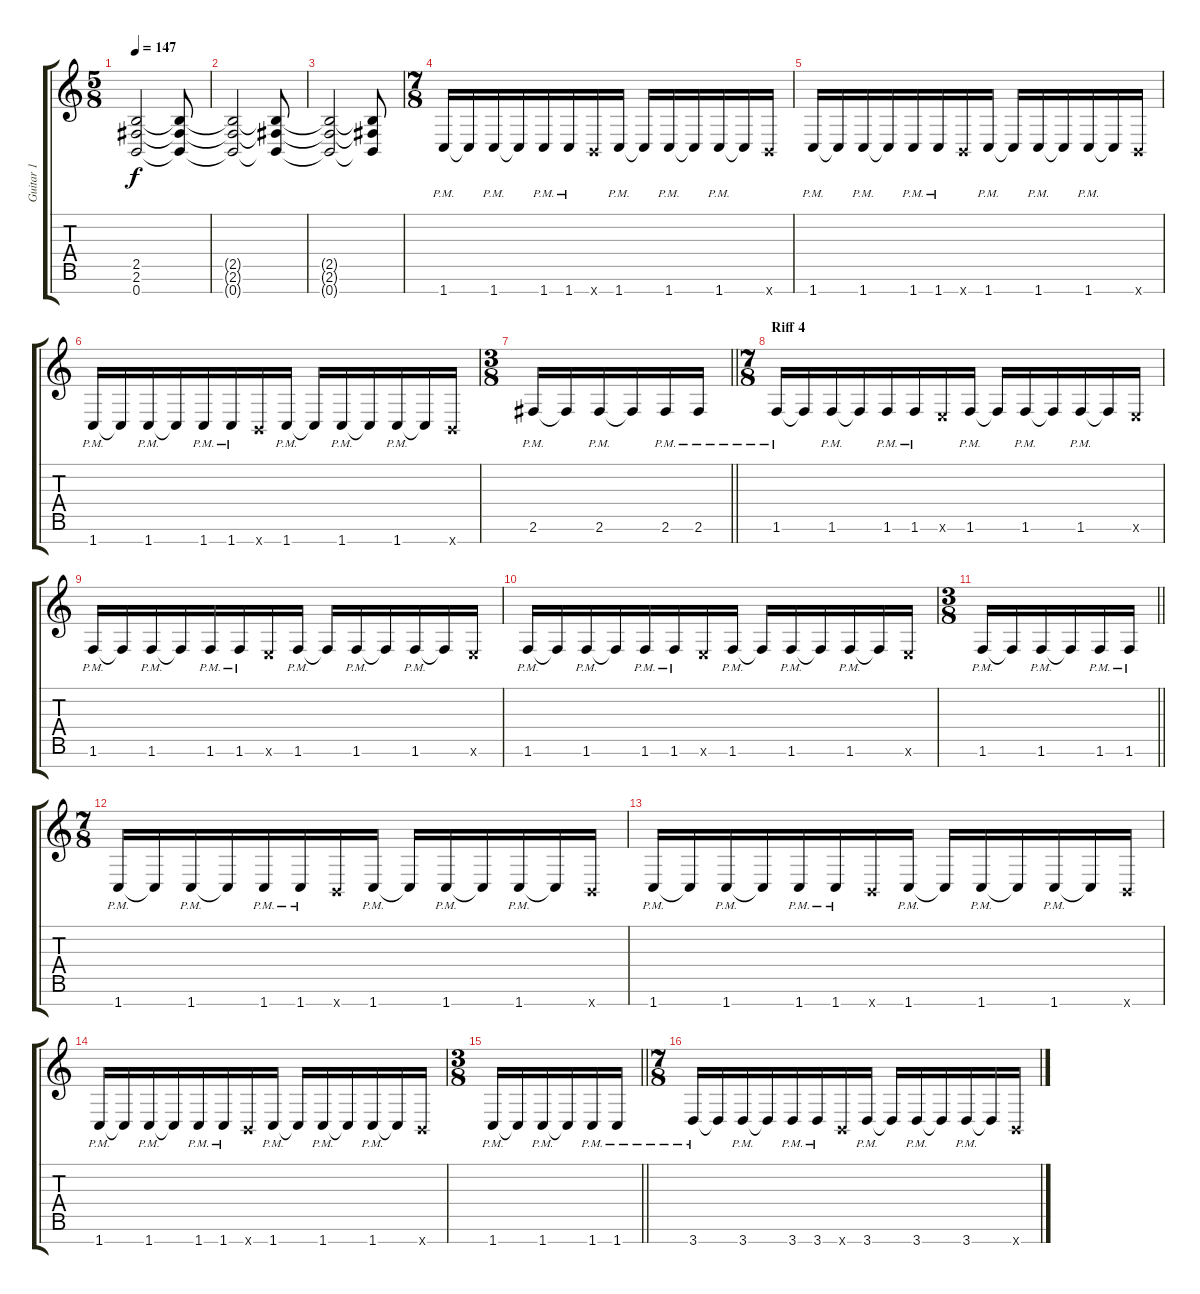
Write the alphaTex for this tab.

\track ("Guitar 1" "Guitar 1") {instrument distortionguitar}
\staff {score tabs}
\tuning (E4 B3 G3 D3 A2 E2 B1) {hide}
\ts (5 8)
\tempo 147
\clef g2
\ks c
(2.5{t} 2.6{t} 0.7{t}).2{dy f} (2.5{t} 2.6{t} 0.7{t}).8 |
(2.5{t} 2.6{t} 0.7{t}).2 (2.5{t} 2.6{t} 0.7{t}).8 |
(2.5{t} 2.6{t} 0.7{t}).2 (2.5{t} 2.6{t} 0.7{t}).8 |
\ts (7 8)
1.7{pm}.16 1.7{t}.16 1.7{pm}.16 1.7{t}.16 1.7{pm}.16 1.7{pm}.16 0.7{x}.16 1.7{pm}.16 1.7{t}.16 1.7{pm}.16 1.7{t}.16 1.7{pm}.16 1.7{t}.16 0.7{x}.16 |
1.7{pm}.16 1.7{t}.16 1.7{pm}.16 1.7{t}.16 1.7{pm}.16 1.7{pm}.16 0.7{x}.16 1.7{pm}.16 1.7{t}.16 1.7{pm}.16 1.7{t}.16 1.7{pm}.16 1.7{t}.16 0.7{x}.16 |
1.7{pm}.16 1.7{t}.16 1.7{pm}.16 1.7{t}.16 1.7{pm}.16 1.7{pm}.16 0.7{x}.16 1.7{pm}.16 1.7{t}.16 1.7{pm}.16 1.7{t}.16 1.7{pm}.16 1.7{t}.16 0.7{x}.16 |
\ts (3 8)
\barLineRight lightlight
2.6{pm}.16 2.6{t}.16 2.6{pm}.16 2.6{t}.16 2.6{pm}.16 2.6{pm}.16 |
\ts (7 8)
\section ("" "Riff 4")
1.6{pm}.16 1.6{t}.16 1.6{pm}.16 1.6{t}.16 1.6{pm}.16 1.6{pm}.16 0.6{x}.16 1.6{pm}.16 1.6{t}.16 1.6{pm}.16 1.6{t}.16 1.6{pm}.16 1.6{t}.16 0.6{x}.16 |
1.6{pm}.16 1.6{t}.16 1.6{pm}.16 1.6{t}.16 1.6{pm}.16 1.6{pm}.16 0.6{x}.16 1.6{pm}.16 1.6{t}.16 1.6{pm}.16 1.6{t}.16 1.6{pm}.16 1.6{t}.16 0.6{x}.16 |
1.6{pm}.16 1.6{t}.16 1.6{pm}.16 1.6{t}.16 1.6{pm}.16 1.6{pm}.16 0.6{x}.16 1.6{pm}.16 1.6{t}.16 1.6{pm}.16 1.6{t}.16 1.6{pm}.16 1.6{t}.16 0.6{x}.16 |
\ts (3 8)
\barLineRight lightlight
1.6{pm}.16 1.6{t}.16 1.6{pm}.16 1.6{t}.16 1.6{pm}.16 1.6{pm}.16 |
\ts (7 8)
1.7{pm}.16 1.7{t}.16 1.7{pm}.16 1.7{t}.16 1.7{pm}.16 1.7{pm}.16 0.7{x}.16 1.7{pm}.16 1.7{t}.16 1.7{pm}.16 1.7{t}.16 1.7{pm}.16 1.7{t}.16 0.7{x}.16 |
1.7{pm}.16 1.7{t}.16 1.7{pm}.16 1.7{t}.16 1.7{pm}.16 1.7{pm}.16 0.7{x}.16 1.7{pm}.16 1.7{t}.16 1.7{pm}.16 1.7{t}.16 1.7{pm}.16 1.7{t}.16 0.7{x}.16 |
1.7{pm}.16 1.7{t}.16 1.7{pm}.16 1.7{t}.16 1.7{pm}.16 1.7{pm}.16 0.7{x}.16 1.7{pm}.16 1.7{t}.16 1.7{pm}.16 1.7{t}.16 1.7{pm}.16 1.7{t}.16 0.7{x}.16 |
\ts (3 8)
\barLineRight lightlight
1.7{pm}.16 1.7{t}.16 1.7{pm}.16 1.7{t}.16 1.7{pm}.16 1.7{pm}.16 |
\ts (7 8)
3.7{pm}.16 3.7{t}.16 3.7{pm}.16 3.7{t}.16 3.7{pm}.16 3.7{pm}.16 0.7{x}.16 3.7{pm}.16 3.7{t}.16 3.7{pm}.16 3.7{t}.16 3.7{pm}.16 3.7{t}.16 0.7{x}.16
